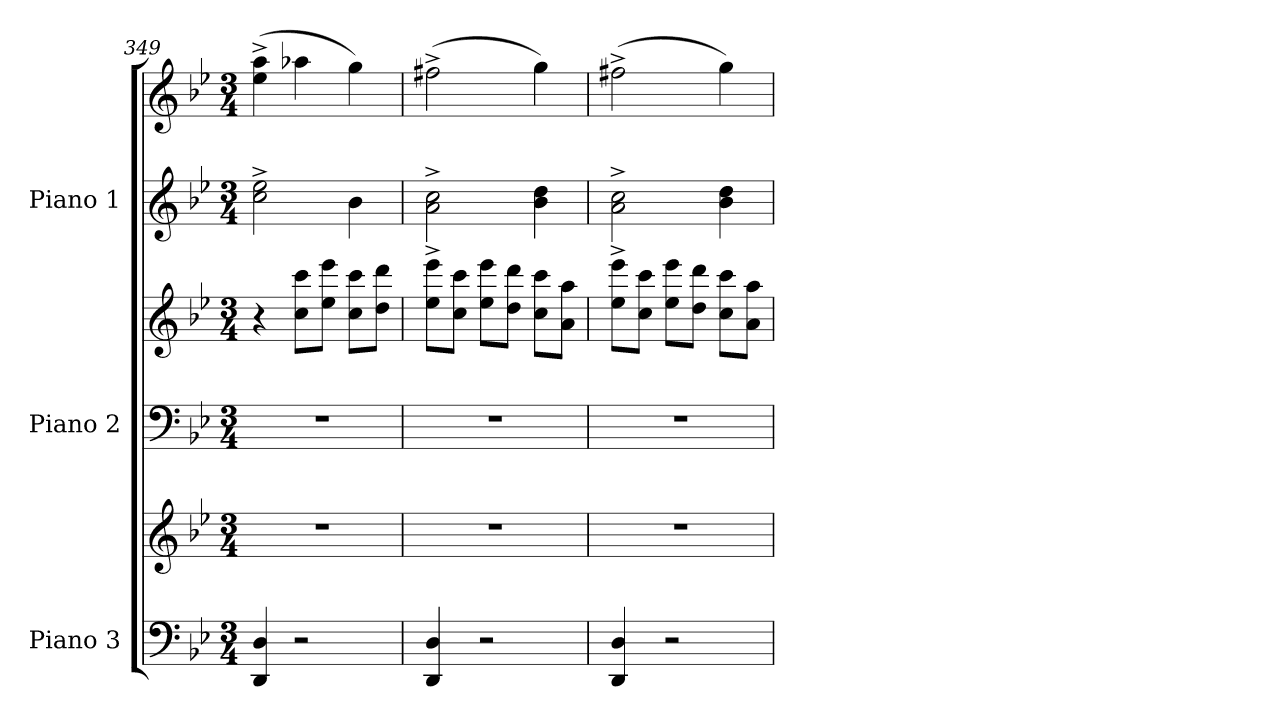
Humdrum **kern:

**kern	**kern	**kern	**kern	**kern	**kern
*part3	*part3	*part2	*part2	*part1	*part1
*staff6	*staff5	*staff4	*staff3	*staff2	*staff1
*I"Piano 3	*	*I"Piano 2	*	*I"Piano 1	*
*I'Pno. 3	*	*I'Pno. 2	*	*I'Pno. 1	*
!!LO:PB:g=z
*clefF4	*clefG2	*clefF4	*clefG2	*clefG2	*clefG2
*k[b-e-]	*k[b-e-]	*k[b-e-]	*k[b-e-]	*k[b-e-]	*k[b-e-]
*M3/4	*M3/4	*M3/4	*M3/4	*M3/4	*M3/4
=349	=349	=349	=349	=349	=349
4DD/ 4D/	2.r	2.r	4r	2cc\^ 2ee-\^	(>4ee-\^ 4aa\^
2r	.	.	8cc\ 8ccc\L	.	4aa-X\
.	.	.	8ee-\ 8eee-\J	.	.
.	.	.	8cc\ 8ccc\L	4b-\	4gg\)
.	.	.	8dd\ 8ddd\J	.	.
=350	=350	=350	=350	=350	=350
4DD/ 4D/	2.r	2.r	8ee-\^ 8eee-\^L	2a\^ 2cc\^	(>2ff#X^\
.	.	.	8cc\ 8ccc\J	.	.
2r	.	.	8ee-\ 8eee-\L	.	.
.	.	.	8dd\ 8ddd\J	.	.
.	.	.	8cc\ 8ccc\L	4b-\ 4dd\	4gg\)
.	.	.	8a\ 8aa\J	.	.
=351	=351	=351	=351	=351	=351
4DD/ 4D/	2.r	2.r	8ee-\^ 8eee-\^L	2a\^ 2cc\^	(>2ff#X^\
.	.	.	8cc\ 8ccc\J	.	.
2r	.	.	8ee-\ 8eee-\L	.	.
.	.	.	8dd\ 8ddd\J	.	.
.	.	.	8cc\ 8ccc\L	4b-\ 4dd\	4gg\)
.	.	.	8a\ 8aa\J	.	.
=	=	=	=	=	=
*-	*-	*-	*-	*-	*-
